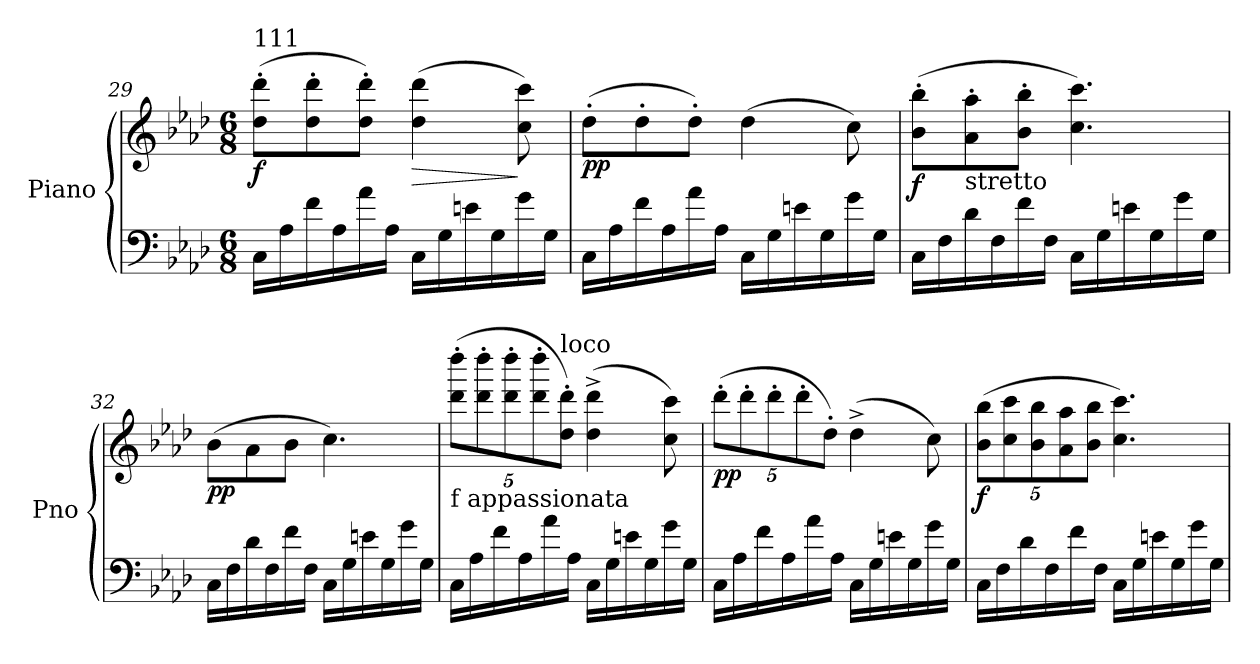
**kern	**kern	**dynam
*part1	*part1	*part1
*staff2	*staff1	*staff1/2
*I"Piano	*	*
*I'Pno	*	*
*clefF4	*clefG2	*
*k[b-e-a-d-]	*k[b-e-a-d-]	*
*A-:	*A-:	*
*M6/8	*M6/8	*
=29	=29	=29
!	!LO:TX:a:t=111	!
!	!	!LO:DY:b
16C\LL	(8dd-\' 8ddd-\'L	f
16A-\	.	.
16f\	8dd-\' 8ddd-\'	.
16A-\	.	.
16a-\	8dd-\' 8ddd-\'J)	.
16A-\JJ	.	.
!	!	!LO:HP:b
16C\LL	(4dd-\ 4ddd-\	>
16G\	.	.
16en\	.	.
16G\	.	.
16g\	8cc\ 8ccc\)	]
16G\JJ	.	.
=30	=30	=30
!	!	!LO:DY:b
16C\LL	(8dd-'\L	pp
16A-\	.	.
16f\	8dd-'\	.
16A-\	.	.
16a-\	8dd-'\J)	.
16A-\JJ	.	.
16C\LL	(4dd-\	.
16G\	.	.
16en\	.	.
16G\	.	.
16g\	8cc\)	.
16G\JJ	.	.
=31	=31	=31
!	!	!LO:DY:b
16C\LL	(8b-\' 8bb-\'L	f
16F\	.	.
!	!LO:TX:b:t=stretto	!
16d-\	8a-\' 8aa-\'	.
16F\	.	.
16f\	8b-\' 8bb-\'J	.
16F\JJ	.	.
16C\LL	4.cc\ 4.ccc\)	.
16G\	.	.
16en\	.	.
16G\	.	.
16g\	.	.
16G\JJ	.	.
!!LO:LB:g=z
=32	=32	=32
!	!	!LO:DY:b
16C\LL	(8b-\L	pp
16F\	.	.
16d-\	8a-\	.
16F\	.	.
16f\	8b-\J	.
16F\JJ	.	.
16C\LL	4.cc\)	.
16G\	.	.
16en\	.	.
16G\	.	.
16g\	.	.
16G\JJ	.	.
=33	=33	=33
*	*Xbrackettup	*
!	!LO:TX:b:t=f appassionata	!
16C\LL	(40%3ddd-\' 40%3dddd-\'L	.
16A-\	.	.
.	40%3ddd-\' 40%3dddd-\'	.
16f\	.	.
.	40%3ddd-\' 40%3dddd-\'	.
16A-\	.	.
.	40%3ddd-\' 40%3dddd-\'	.
16a-\	.	.
!	!LO:TX:a:t=loco	!
.	40%3dd-\' 40%3ddd-\'J)	.
16A-\JJ	.	.
16C\LL	(4dd-\^ 4ddd-\^	.
16G\	.	.
16en\	.	.
16G\	.	.
16g\	8cc\ 8ccc\)	.
16G\JJ	.	.
=34	=34	=34
!	!	!LO:DY:b
16C\LL	(40%3ddd-'\L	pp
16A-\	.	.
.	40%3ddd-'\	.
16f\	.	.
.	40%3ddd-'\	.
16A-\	.	.
.	40%3ddd-'\	.
16a-\	.	.
.	40%3dd-'\J)	.
16A-\JJ	.	.
16C\LL	(4dd-^\	.
16G\	.	.
16en\	.	.
16G\	.	.
16g\	8cc\)	.
16G\JJ	.	.
=35	=35	=35
!	!	!LO:DY:b
16C\LL	(40%3b-\ 40%3bb-\L	f
16F\	.	.
.	40%3cc\ 40%3ccc\	.
16d-\	.	.
.	40%3b-\ 40%3bb-\	.
16F\	.	.
.	40%3a-\ 40%3aa-\	.
16f\	.	.
.	40%3b-\ 40%3bb-\J	.
16F\JJ	.	.
16C\LL	4.cc\ 4.ccc\)	.
16G\	.	.
16en\	.	.
16G\	.	.
16g\	.	.
16G\JJ	.	.
=	=	=
*-	*-	*-
